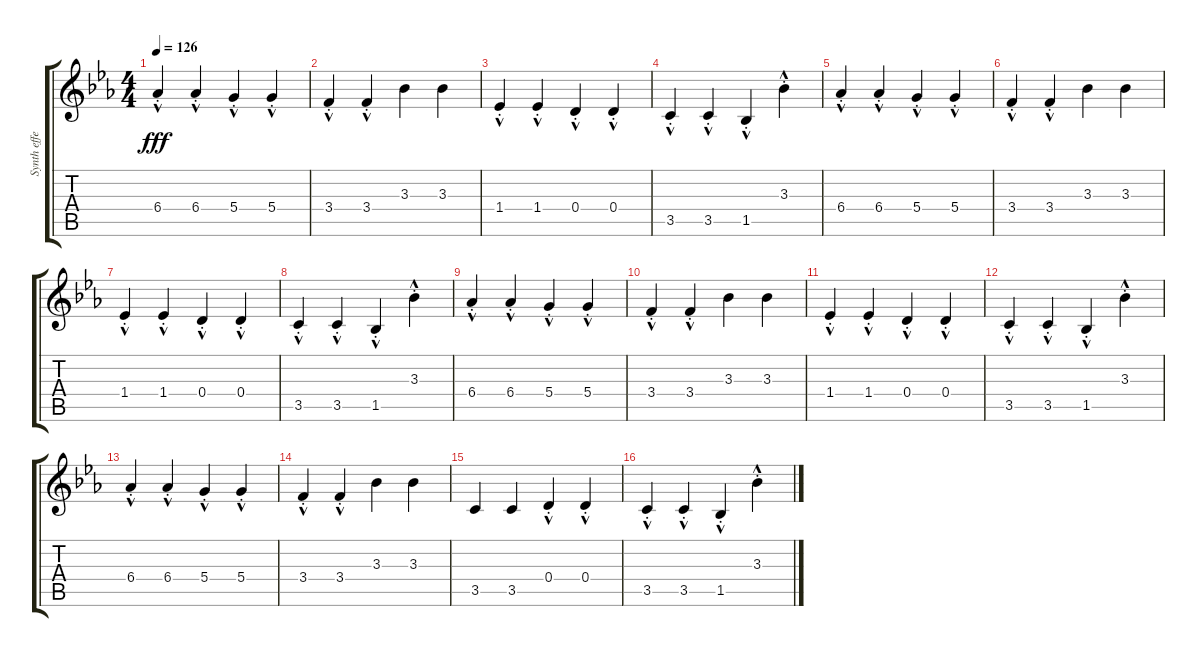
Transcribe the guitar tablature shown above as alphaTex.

\track ("Synth effect" "Synth effe") {instrument fretlessbass}
\staff {score tabs}
\tuning (E4 B3 G3 D3 A2 E2) {hide}
\ts (4 4)
\tempo 126
\clef g2
\ks eb
6.4{hac st}.4{dy fff} 6.4{hac st}.4 5.4{hac st}.4 5.4{hac st}.4 |
3.4{hac st}.4 3.4{hac st}.4 3.3.4 3.3.4 |
1.4{hac st}.4 1.4{hac st}.4 0.4{hac st}.4 0.4{hac st}.4 |
3.5{hac st}.4 3.5{hac st}.4 1.5{hac st}.4 3.3{hac st}.4 |
6.4{hac st}.4 6.4{hac st}.4 5.4{hac st}.4 5.4{hac st}.4 |
3.4{hac st}.4 3.4{hac st}.4 3.3.4 3.3.4 |
1.4{hac st}.4 1.4{hac st}.4 0.4{hac st}.4 0.4{hac st}.4 |
3.5{hac st}.4 3.5{hac st}.4 1.5{hac st}.4 3.3{hac st}.4 |
6.4{hac st}.4 6.4{hac st}.4 5.4{hac st}.4 5.4{hac st}.4 |
3.4{hac st}.4 3.4{hac st}.4 3.3.4 3.3.4 |
1.4{hac st}.4 1.4{hac st}.4 0.4{hac st}.4 0.4{hac st}.4 |
3.5{hac st}.4 3.5{hac st}.4 1.5{hac st}.4 3.3{hac st}.4 |
6.4{hac st}.4 6.4{hac st}.4 5.4{hac st}.4 5.4{hac st}.4 |
3.4{hac st}.4 3.4{hac st}.4 3.3.4 3.3.4 |
3.5.4 3.5.4 0.4{hac st}.4 0.4{hac st}.4 |
3.5{hac st}.4 3.5{hac st}.4 1.5{hac st}.4 3.3{hac st}.4
